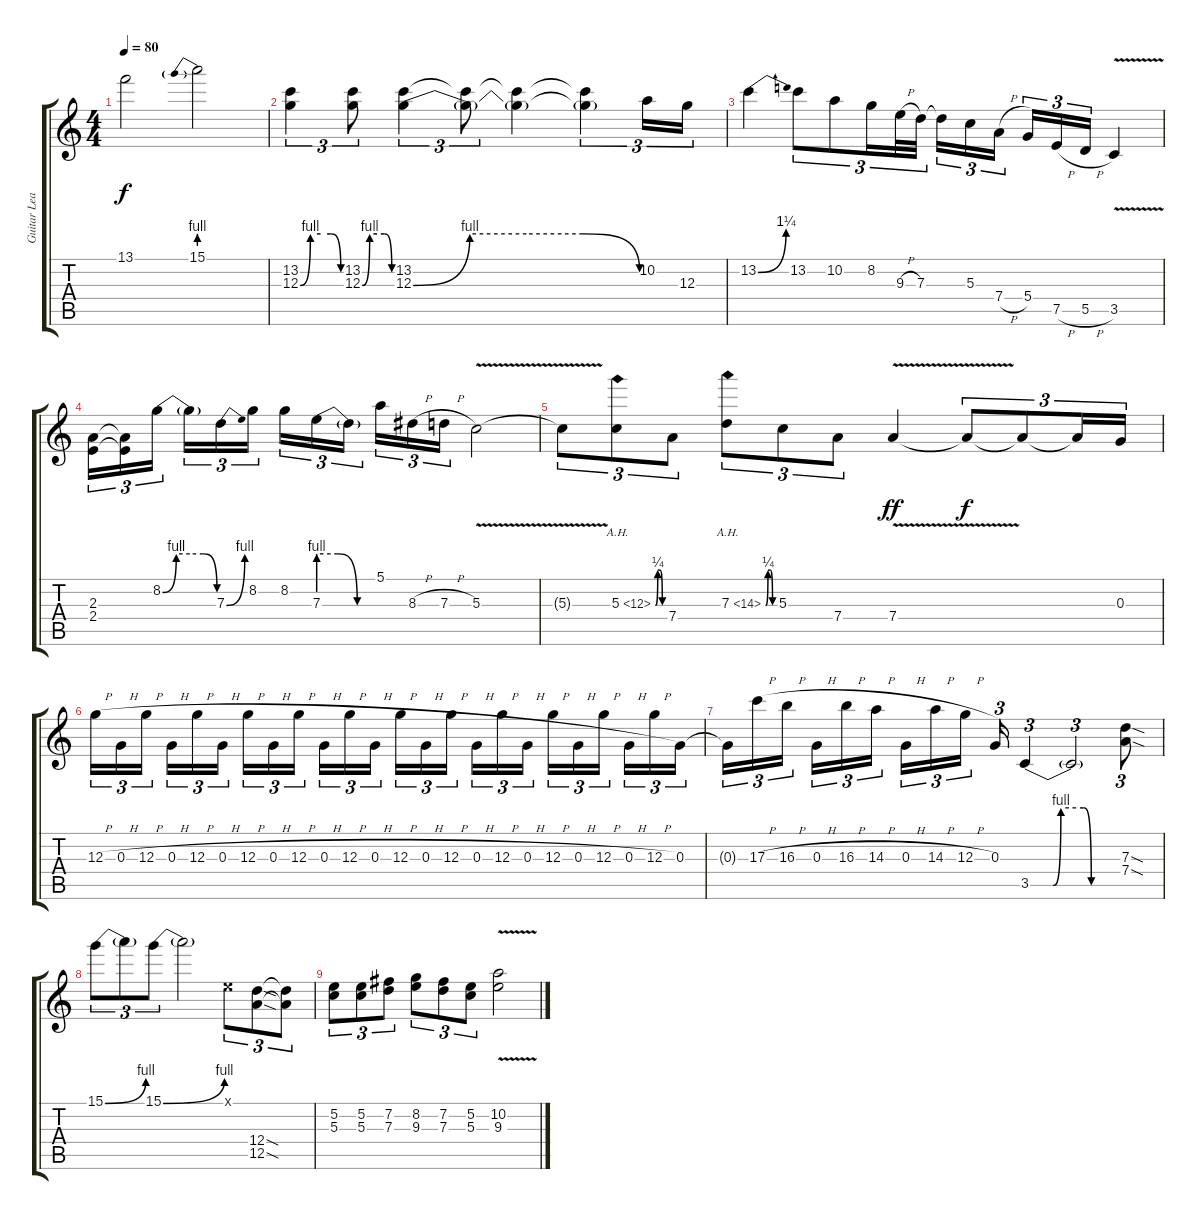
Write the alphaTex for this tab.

\track ("Guitar Lead" "Guitar Lea") {instrument overdrivenguitar}
\staff {score tabs}
\tuning (E4 B3 G3 D3 A2 E2) {hide}
\ts (4 4)
\tempo 80
\clef g2
\ks c
13.1{t}.2{dy f} 15.1{be (prebend 0 4 60 4)}.2 |
(13.2 12.3{be (custom 0 0 15 4 30 4 45 4 60 0)}).4{tu (3 2)} (13.2 12.3{be (custom 0 0 15 4 30 4 45 4 60 0)}).8{tu (3 2)} (13.2 12.3{be (custom 0 0 15 4 30 4 45 4 60 0)}).4{tu (3 2)} (13.2{t} 12.3{t}).8{tu (3 2)} (13.2{t} 12.3{t}).4 (13.2{t} 12.3{t}).4{tu (3 2)} 10.2.16{tu (3 2)} 12.3.16{tu (3 2)} |
13.2{be (bend 0 0 60 5)}.4 13.2.8{tu (3 2)} 10.2.8{tu (3 2)} 8.2.16{tu (3 2)} 9.3{h}.32{tu (3 2)} 7.3.32{tu (3 2)} 7.3{t}.16{tu (3 2)} 5.3.16{tu (3 2)} 7.4{h}.16{tu (3 2)} 5.4.16{tu (3 2)} 7.5{h}.16{tu (3 2)} 5.5{h}.16{tu (3 2)} 3.5{v}.4 |
(2.3 2.4).16{tu (3 2)} (2.3{t} 2.4{t}).16{tu (3 2)} 8.2{be (custom 0 0 15 4 30 4 45 4 60 0)}.16{tu (3 2)} 8.2{t}.16{tu (3 2)} 7.3{be (bend 0 0 60 4)}.16{tu (3 2)} 8.2.16{tu (3 2)} 8.2.16{tu (3 2)} 7.3{be (custom 0 4 20 4 40 0 60 0)}.16{tu (3 2)} 7.3{t}.16{tu (3 2)} 5.1.16{tu (3 2)} 8.3{h}.16{tu (3 2)} 7.3{h}.16{tu (3 2)} 5.3{v}.2 |
5.3{t}.8{tu (3 2)} 5.3{be (custom 0 0 15 1 30 1 45 0 60 0) ah 7}.8{tu (3 2)} 7.4.8{tu (3 2)} 7.3{be (custom 0 0 15 1 30 1 45 0 60 0) ah 7}.8{tu (3 2)} 5.3.8{tu (3 2)} 7.4.8{tu (3 2)} 7.4{v}.4{dy ff} 7.4{t}.8{tu (3 2) dy f} 7.4{t}.8{tu (3 2)} 7.4{t}.16{tu (3 2)} 0.3.16{tu (3 2)} |
12.3{h}.16{tu (3 2)} 0.3{h}.16{tu (3 2)} 12.3{h}.16{tu (3 2)} 0.3{h}.16{tu (3 2)} 12.3{h}.16{tu (3 2)} 0.3{h}.16{tu (3 2)} 12.3{h}.16{tu (3 2)} 0.3{h}.16{tu (3 2)} 12.3{h}.16{tu (3 2)} 0.3{h}.16{tu (3 2)} 12.3{h}.16{tu (3 2)} 0.3{h}.16{tu (3 2)} 12.3{h}.16{tu (3 2)} 0.3{h}.16{tu (3 2)} 12.3{h}.16{tu (3 2)} 0.3{h}.16{tu (3 2)} 12.3{h}.16{tu (3 2)} 0.3{h}.16{tu (3 2)} 12.3{h}.16{tu (3 2)} 0.3{h}.16{tu (3 2)} 12.3{h}.16{tu (3 2)} 0.3{h}.16{tu (3 2)} 12.3{h}.16{tu (3 2)} 0.3.16{tu (3 2)} |
0.3{t}.16{tu (3 2)} 17.3{h}.16{tu (3 2)} 16.3{h}.16{tu (3 2)} 0.3{h}.16{tu (3 2)} 16.3{h}.16{tu (3 2)} 14.3{h}.16{tu (3 2)} 0.3{h}.16{tu (3 2)} 14.3{h}.16{tu (3 2)} 12.3{h}.16{tu (3 2)} 0.3.16{tu (3 2)} 3.5{be (custom 0 0 15 0 20 4 30 4 35 4 40 0 45 0 60 0)}.4{tu (3 2)} 3.5{t}.2{tu (3 2)} (7.3{sod} 7.4{sod}).8{tu (3 2)} |
15.1{be (bend 0 0 60 4)}.8{tu (3 2)} 15.1{t}.8{tu (3 2)} 15.1{be (bend 0 0 60 4)}.8{tu (3 2)} 15.1{t}.2 0.1{x}.8{tu (3 2)} (12.4{sod} 12.5{sod}).8{tu (3 2)} (12.4{t} 12.5{t}).8{tu (3 2)} |
(5.2 5.3).8{tu (3 2)} (5.2 5.3).8{tu (3 2)} (7.2 7.3).8{tu (3 2)} (8.2 9.3).8{tu (3 2)} (7.2 7.3).8{tu (3 2)} (5.2 5.3).8{tu (3 2)} (10.2{v} 9.3{v}).2
